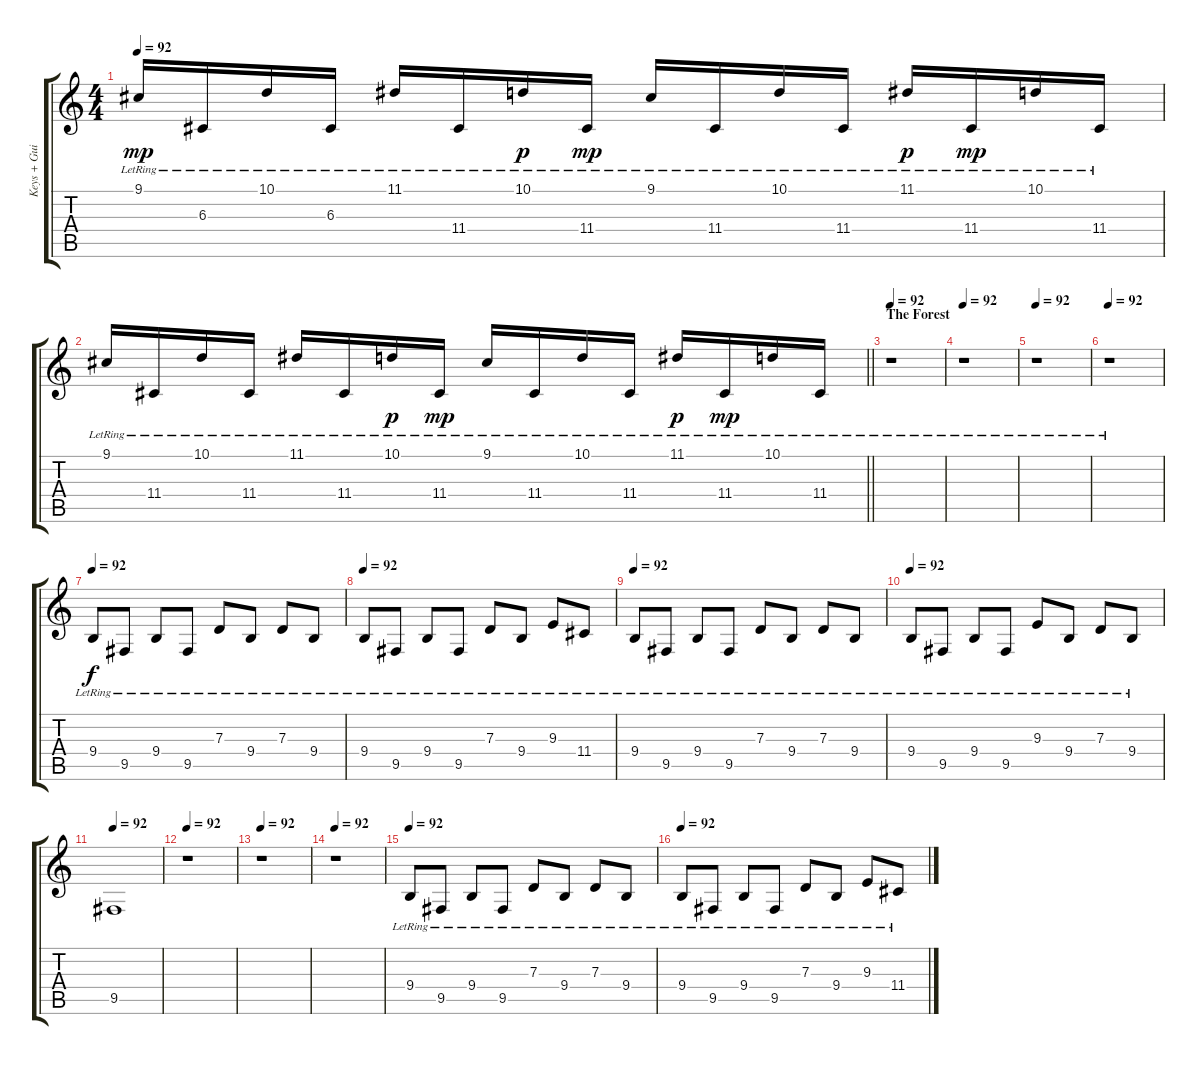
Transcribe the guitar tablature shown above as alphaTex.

\track ("Keys + Guitar 3" "Keys + Gui") {instrument lead2sawtooth}
\staff {score tabs}
\tuning (E4 B3 G3 D3 A2 E2) {hide}
\ts (4 4)
\tempo 92
\clef g2
\ks c
9.1{lr}.16{dy mp instrument acousticguitarsteel} 6.3{lr}.16 10.1{lr}.16 6.3{lr}.16 11.1{lr}.16 11.4{lr}.16 10.1{lr}.16{dy p} 11.4{lr}.16{dy mp} 9.1{lr}.16 11.4{lr}.16 10.1{lr}.16 11.4{lr}.16 11.1{lr}.16{dy p} 11.4{lr}.16{dy mp} 10.1{lr}.16 11.4{lr}.16 |
\barLineRight lightlight
9.1{lr}.16 11.4{lr}.16 10.1{lr}.16 11.4{lr}.16 11.1{lr}.16 11.4{lr}.16 10.1{lr}.16{dy p} 11.4{lr}.16{dy mp} 9.1{lr}.16 11.4{lr}.16 10.1{lr}.16 11.4{lr}.16 11.1{lr}.16{dy p} 11.4{lr}.16{dy mp} 10.1{lr}.16 11.4{lr}.16 |
\section ("" "The Forest")
\tempo 92
r.1 |
\tempo 92
r.1 |
\tempo 92
r.1 |
\tempo 92
r.1 |
\tempo 92
9.4{lr}.8{dy f instrument acousticguitarsteel} 9.5{lr}.8 9.4{lr}.8 9.5{lr}.8 7.3{lr}.8 9.4{lr}.8 7.3{lr}.8 9.4{lr}.8 |
\tempo 92
9.4{lr}.8{instrument acousticguitarsteel} 9.5{lr}.8 9.4{lr}.8 9.5{lr}.8 7.3{lr}.8 9.4{lr}.8 9.3{lr}.8 11.4{lr}.8 |
\tempo 92
9.4{lr}.8{instrument acousticguitarsteel} 9.5{lr}.8 9.4{lr}.8 9.5{lr}.8 7.3{lr}.8 9.4{lr}.8 7.3{lr}.8 9.4{lr}.8 |
\tempo 92
9.4{lr}.8{instrument acousticguitarsteel} 9.5{lr}.8 9.4{lr}.8 9.5{lr}.8 9.3{lr}.8 9.4{lr}.8 7.3{lr}.8 9.4{lr}.8 |
\tempo 92
9.5.1 |
\tempo 92
r.1 |
\tempo 92
r.1 |
\tempo 92
r.1 |
\tempo 92
9.4{lr}.8{instrument acousticguitarsteel} 9.5{lr}.8 9.4{lr}.8 9.5{lr}.8 7.3{lr}.8 9.4{lr}.8 7.3{lr}.8 9.4{lr}.8 |
\tempo 92
9.4{lr}.8{instrument acousticguitarsteel} 9.5{lr}.8 9.4{lr}.8 9.5{lr}.8 7.3{lr}.8 9.4{lr}.8 9.3{lr}.8 11.4{lr}.8
